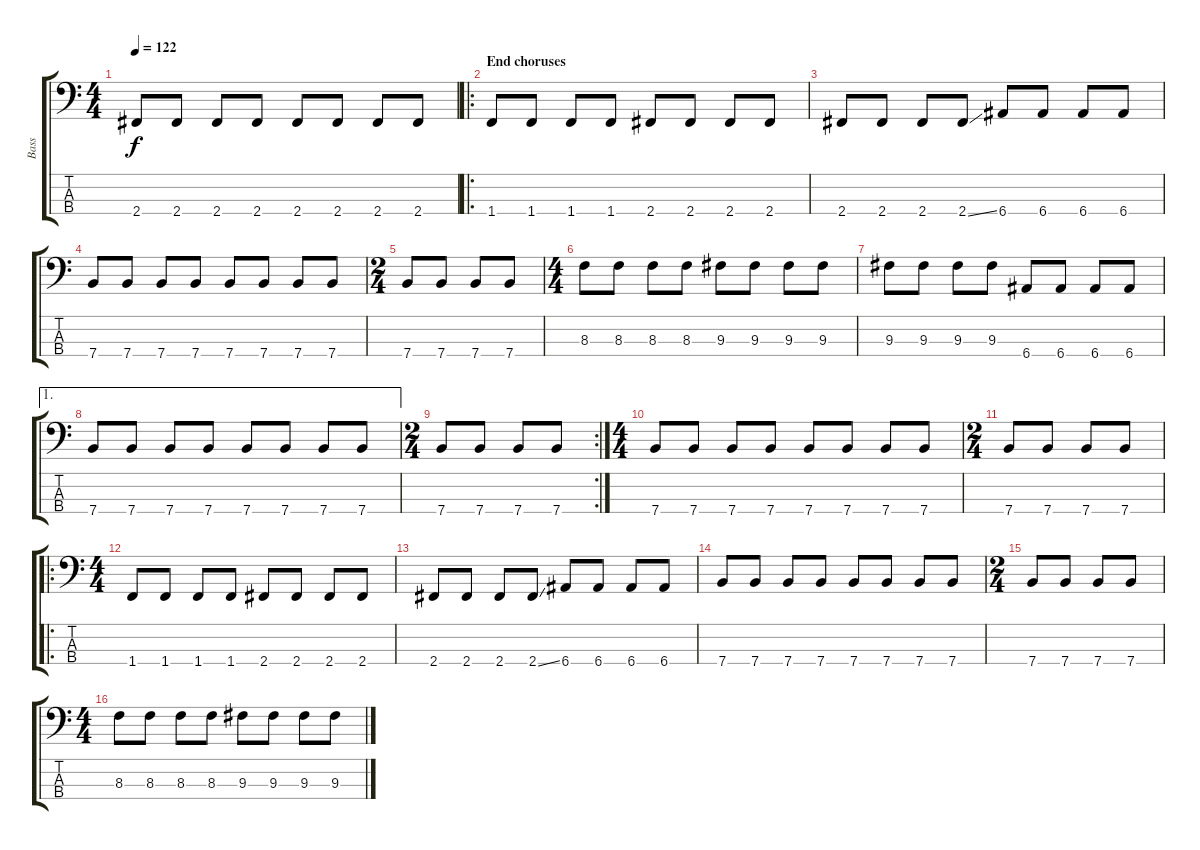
\track ("Bass" "Bass") {instrument electricbassfinger}
\staff {score tabs}
\tuning (G2 D2 A1 E1) {hide}
\ts (4 4)
\tempo 122
\clef f4
\ks c
2.4.8{dy f} 2.4.8 2.4.8 2.4.8 2.4.8 2.4.8 2.4.8 2.4.8 |
\ro
\section ("" "End choruses")
1.4.8 1.4.8 1.4.8 1.4.8 2.4.8 2.4.8 2.4.8 2.4.8 |
2.4.8 2.4.8 2.4.8 2.4{ss}.8 6.4.8 6.4.8 6.4.8 6.4.8 |
7.4.8 7.4.8 7.4.8 7.4.8 7.4.8 7.4.8 7.4.8 7.4.8 |
\ts (2 4)
7.4.8 7.4.8 7.4.8 7.4.8 |
\ts (4 4)
8.3.8 8.3.8 8.3.8 8.3.8 9.3.8 9.3.8 9.3.8 9.3.8 |
9.3.8 9.3.8 9.3.8 9.3.8 6.4.8 6.4.8 6.4.8 6.4.8 |
\ae 1
7.4.8 7.4.8 7.4.8 7.4.8 7.4.8 7.4.8 7.4.8 7.4.8 |
\rc 2
\ts (2 4)
7.4.8 7.4.8 7.4.8 7.4.8 |
\ts (4 4)
7.4.8 7.4.8 7.4.8 7.4.8 7.4.8 7.4.8 7.4.8 7.4.8 |
\ts (2 4)
7.4.8 7.4.8 7.4.8 7.4.8 |
\ro
\ts (4 4)
1.4.8 1.4.8 1.4.8 1.4.8 2.4.8 2.4.8 2.4.8 2.4.8 |
2.4.8 2.4.8 2.4.8 2.4{ss}.8 6.4.8 6.4.8 6.4.8 6.4.8 |
7.4.8 7.4.8 7.4.8 7.4.8 7.4.8 7.4.8 7.4.8 7.4.8 |
\ts (2 4)
7.4.8 7.4.8 7.4.8 7.4.8 |
\ts (4 4)
8.3.8 8.3.8 8.3.8 8.3.8 9.3.8 9.3.8 9.3.8 9.3.8
